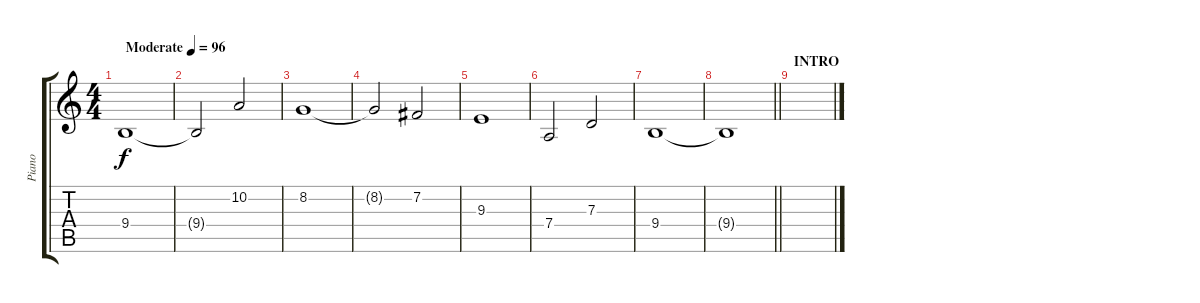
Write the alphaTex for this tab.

\track ("Piano" "Piano") {instrument drawbarorgan}
\staff {score tabs}
\tuning (E4 B3 G3 D3 A2 E2) {hide}
\ts (4 4)
\tempo (96 "Moderate")
\clef g2
\ks c
9.4.1{dy f instrument drawbarorgan} |
9.4{t}.2 10.2.2 |
8.2.1 |
8.2{t}.2 7.2.2 |
9.3.1 |
7.4.2 7.3.2 |
9.4.1 |
\barLineRight lightlight
9.4{t}.1 |
\section ("" "INTRO")
